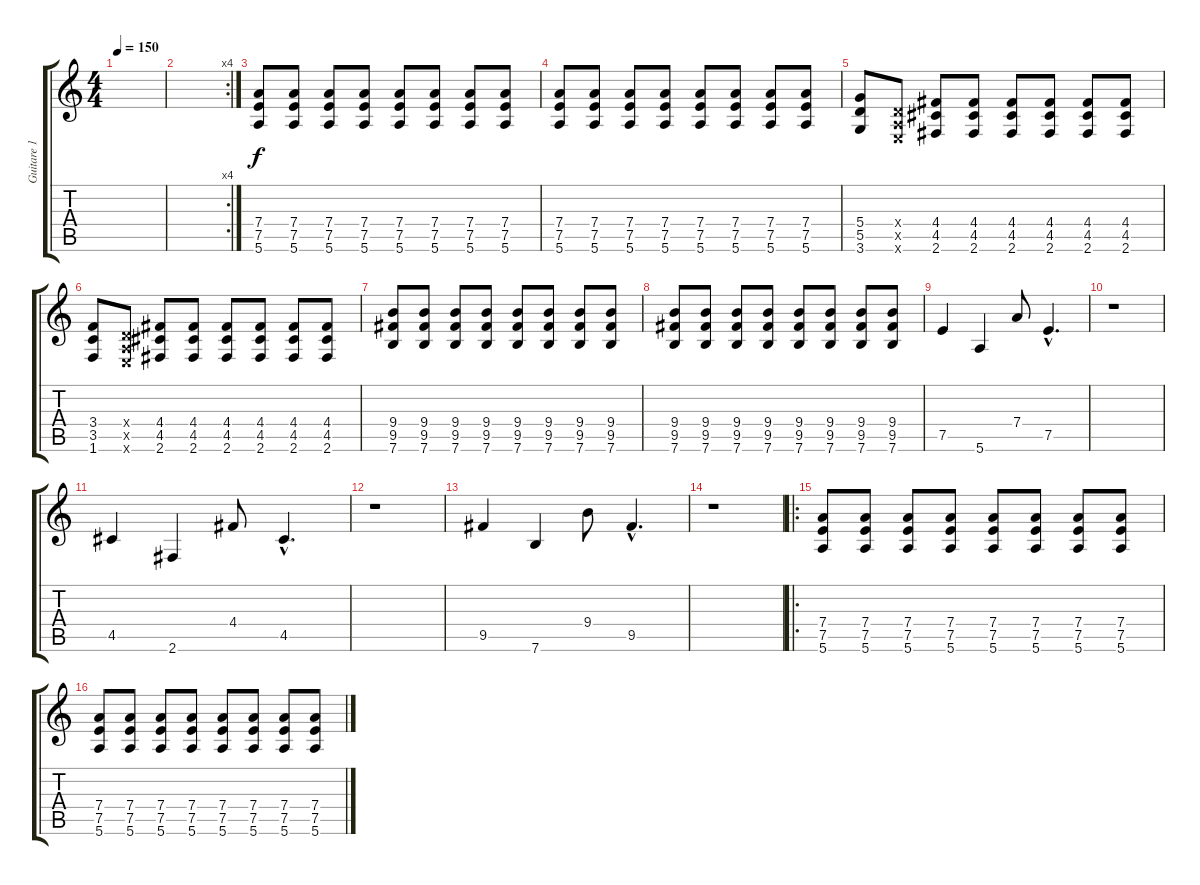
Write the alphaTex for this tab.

\track ("Guitare 1" "Guitare 1") {instrument distortionguitar}
\staff {score tabs}
\tuning (E4 B3 G3 D3 A2 E2) {hide}
\ts (4 4)
\tempo 150
\clef g2
\ks c
|
\rc 4
|
(7.4 7.5 5.6).8 (7.4 7.5 5.6).8 (7.4 7.5 5.6).8 (7.4 7.5 5.6).8 (7.4 7.5 5.6).8 (7.4 7.5 5.6).8 (7.4 7.5 5.6).8 (7.4 7.5 5.6).8 |
(7.4 7.5 5.6).8 (7.4 7.5 5.6).8 (7.4 7.5 5.6).8 (7.4 7.5 5.6).8 (7.4 7.5 5.6).8 (7.4 7.5 5.6).8 (7.4 7.5 5.6).8 (7.4 7.5 5.6).8 |
(5.4 5.5 3.6).8 (0.4{x} 0.5{x} 0.6{x}).8 (4.4 4.5 2.6).8 (4.4 4.5 2.6).8 (4.4 4.5 2.6).8 (4.4 4.5 2.6).8 (4.4 4.5 2.6).8 (4.4 4.5 2.6).8 |
(3.4 3.5 1.6).8 (0.4{x} 0.5{x} 0.6{x}).8 (4.4 4.5 2.6).8 (4.4 4.5 2.6).8 (4.4 4.5 2.6).8 (4.4 4.5 2.6).8 (4.4 4.5 2.6).8 (4.4 4.5 2.6).8 |
(9.4 9.5 7.6).8 (9.4 9.5 7.6).8 (9.4 9.5 7.6).8 (9.4 9.5 7.6).8 (9.4 9.5 7.6).8 (9.4 9.5 7.6).8 (9.4 9.5 7.6).8 (9.4 9.5 7.6).8 |
(9.4 9.5 7.6).8 (9.4 9.5 7.6).8 (9.4 9.5 7.6).8 (9.4 9.5 7.6).8 (9.4 9.5 7.6).8 (9.4 9.5 7.6).8 (9.4 9.5 7.6).8 (9.4 9.5 7.6).8 |
7.5.4 5.6.4 7.4.8 7.5{hac}.4{d} |
r.1 |
4.5.4 2.6.4 4.4.8 4.5{hac}.4{d} |
r.1 |
9.5.4 7.6.4 9.4.8 9.5{hac}.4{d} |
r.1 |
\ro
(7.4 7.5 5.6).8 (7.4 7.5 5.6).8 (7.4 7.5 5.6).8 (7.4 7.5 5.6).8 (7.4 7.5 5.6).8 (7.4 7.5 5.6).8 (7.4 7.5 5.6).8 (7.4 7.5 5.6).8 |
(7.4 7.5 5.6).8 (7.4 7.5 5.6).8 (7.4 7.5 5.6).8 (7.4 7.5 5.6).8 (7.4 7.5 5.6).8 (7.4 7.5 5.6).8 (7.4 7.5 5.6).8 (7.4 7.5 5.6).8
